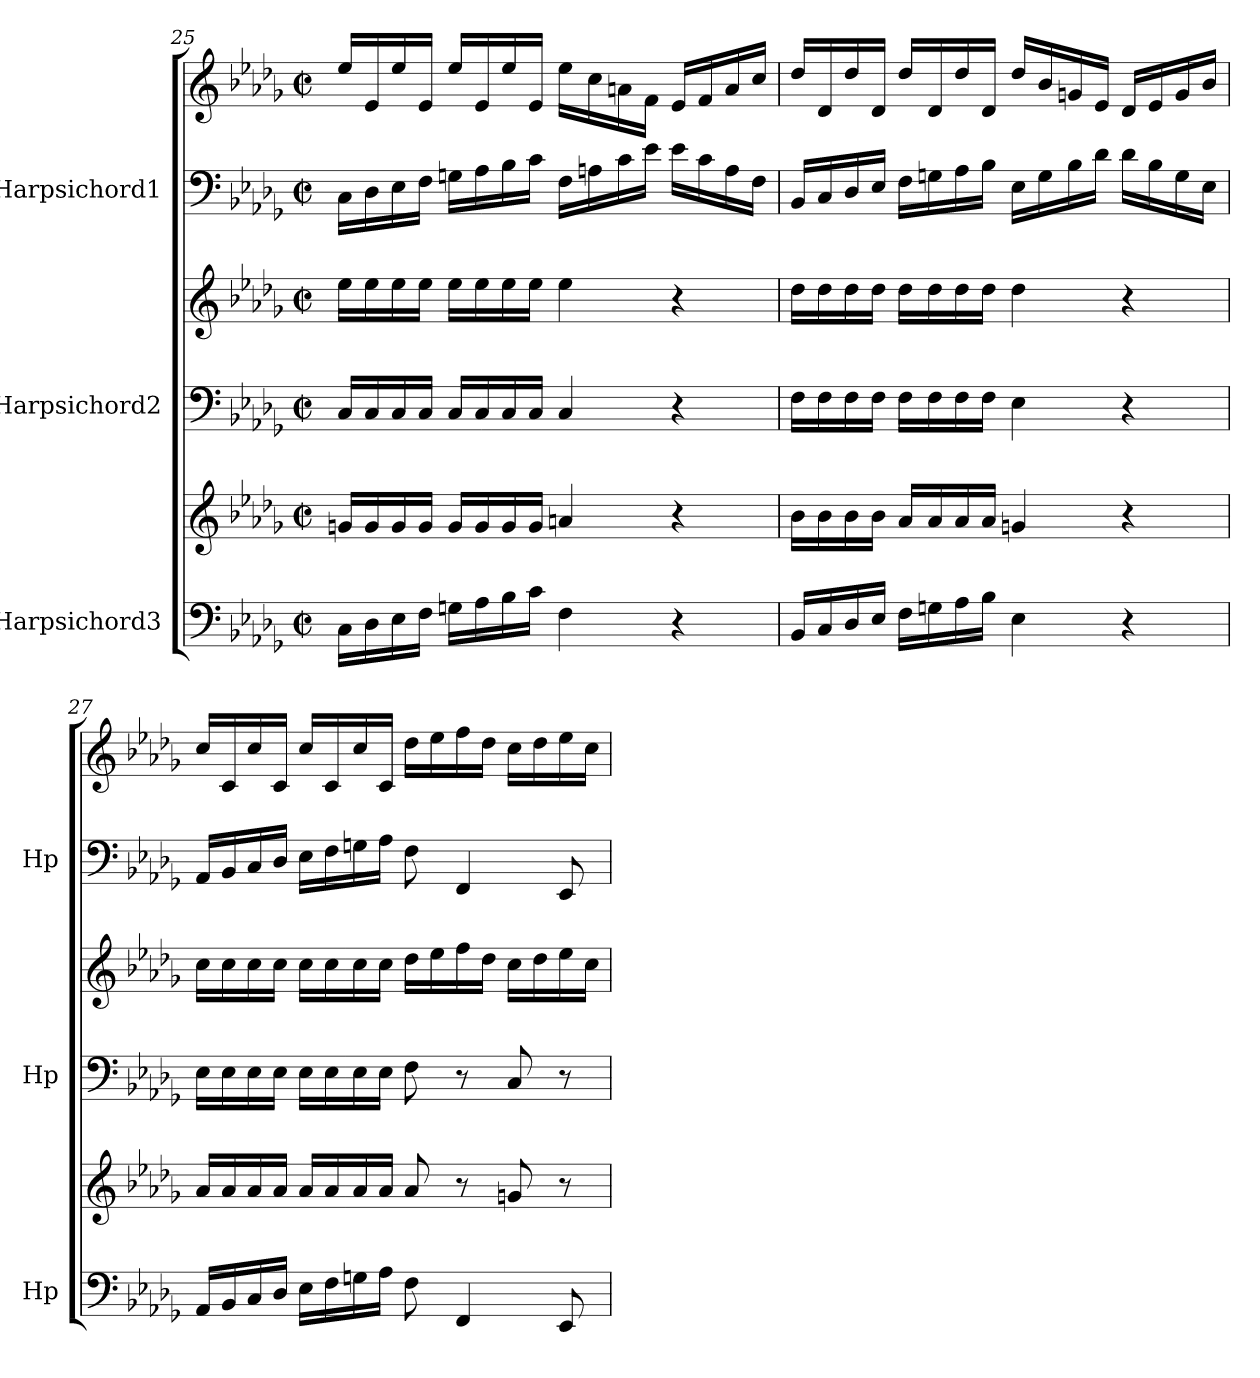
**kern	**kern	**kern	**kern	**kern	**kern
*part3	*part3	*part2	*part2	*part1	*part1
*staff6	*staff5	*staff4	*staff3	*staff2	*staff1
*I"Harpsichord3	*	*I"Harpsichord2	*	*I"Harpsichord1	*
*I'Hp	*	*I'Hp	*	*I'Hp	*
*clefF4	*clefG2	*clefF4	*clefG2	*clefF4	*clefG2
*k[b-e-a-d-g-]	*k[b-e-a-d-g-]	*k[b-e-a-d-g-]	*k[b-e-a-d-g-]	*k[b-e-a-d-g-]	*k[b-e-a-d-g-]
*M4/4	*M4/4	*M4/4	*M4/4	*M4/4	*M4/4
*met(c|)	*met(c|)	*met(c|)	*met(c|)	*met(c|)	*met(c|)
=25	=25	=25	=25	=25	=25
16C\LL	16gn/LL	16C/LL	16ee-\LL	16C\LL	16ee-/LL
16D-\	16g/	16C/	16ee-\	16D-\	16e-/
16E-\	16g/	16C/	16ee-\	16E-\	16ee-/
16F\JJ	16g/JJ	16C/JJ	16ee-\JJ	16F\JJ	16e-/JJ
16Gn\LL	16g/LL	16C/LL	16ee-\LL	16Gn\LL	16ee-/LL
16A-\	16g/	16C/	16ee-\	16A-\	16e-/
16B-\	16g/	16C/	16ee-\	16B-\	16ee-/
16c\JJ	16g/JJ	16C/JJ	16ee-\JJ	16c\JJ	16e-/JJ
4F\	4an/	4C/	4ee-\	16F\LL	16ee-\LL
.	.	.	.	16An\	16cc\
.	.	.	.	16c\	16an\
.	.	.	.	16e-\JJ	16f\JJ
4r	4r	4r	4r	16e-\LL	16e-/LL
.	.	.	.	16c\	16f/
.	.	.	.	16A\	16a/
.	.	.	.	16F\JJ	16cc/JJ
!!LO:LB:g=z
=26	=26	=26	=26	=26	=26
16BB-/LL	16b-\LL	16F\LL	16dd-\LL	16BB-/LL	16dd-/LL
16C/	16b-\	16F\	16dd-\	16C/	16d-/
16D-/	16b-\	16F\	16dd-\	16D-/	16dd-/
16E-/JJ	16b-\JJ	16F\JJ	16dd-\JJ	16E-/JJ	16d-/JJ
16F\LL	16a-/LL	16F\LL	16dd-\LL	16F\LL	16dd-/LL
16Gn\	16a-/	16F\	16dd-\	16Gn\	16d-/
16A-\	16a-/	16F\	16dd-\	16A-\	16dd-/
16B-\JJ	16a-/JJ	16F\JJ	16dd-\JJ	16B-\JJ	16d-/JJ
4E-\	4gn/	4E-\	4dd-\	16E-\LL	16dd-/LL
.	.	.	.	16G\	16b-/
.	.	.	.	16B-\	16gn/
.	.	.	.	16d-\JJ	16e-/JJ
4r	4r	4r	4r	16d-\LL	16d-/LL
.	.	.	.	16B-\	16e-/
.	.	.	.	16G\	16g/
.	.	.	.	16E-\JJ	16b-/JJ
=27	=27	=27	=27	=27	=27
16AA-/LL	16a-/LL	16E-\LL	16cc\LL	16AA-/LL	16cc/LL
16BB-/	16a-/	16E-\	16cc\	16BB-/	16c/
16C/	16a-/	16E-\	16cc\	16C/	16cc/
16D-/JJ	16a-/JJ	16E-\JJ	16cc\JJ	16D-/JJ	16c/JJ
16E-\LL	16a-/LL	16E-\LL	16cc\LL	16E-\LL	16cc/LL
16F\	16a-/	16E-\	16cc\	16F\	16c/
16Gn\	16a-/	16E-\	16cc\	16Gn\	16cc/
16A-\JJ	16a-/JJ	16E-\JJ	16cc\JJ	16A-\JJ	16c/JJ
8F\	8a-/	8F\	16dd-\LL	8F\	16dd-\LL
.	.	.	16ee-\	.	16ee-\
4FF/	8r	8r	16ff\	4FF/	16ff\
.	.	.	16dd-\JJ	.	16dd-\JJ
.	8gn/	8C/	16cc\LL	.	16cc\LL
.	.	.	16dd-\	.	16dd-\
8EE-/	8r	8r	16ee-\	8EE-/	16ee-\
.	.	.	16cc\JJ	.	16cc\JJ
=	=	=	=	=	=
*-	*-	*-	*-	*-	*-
